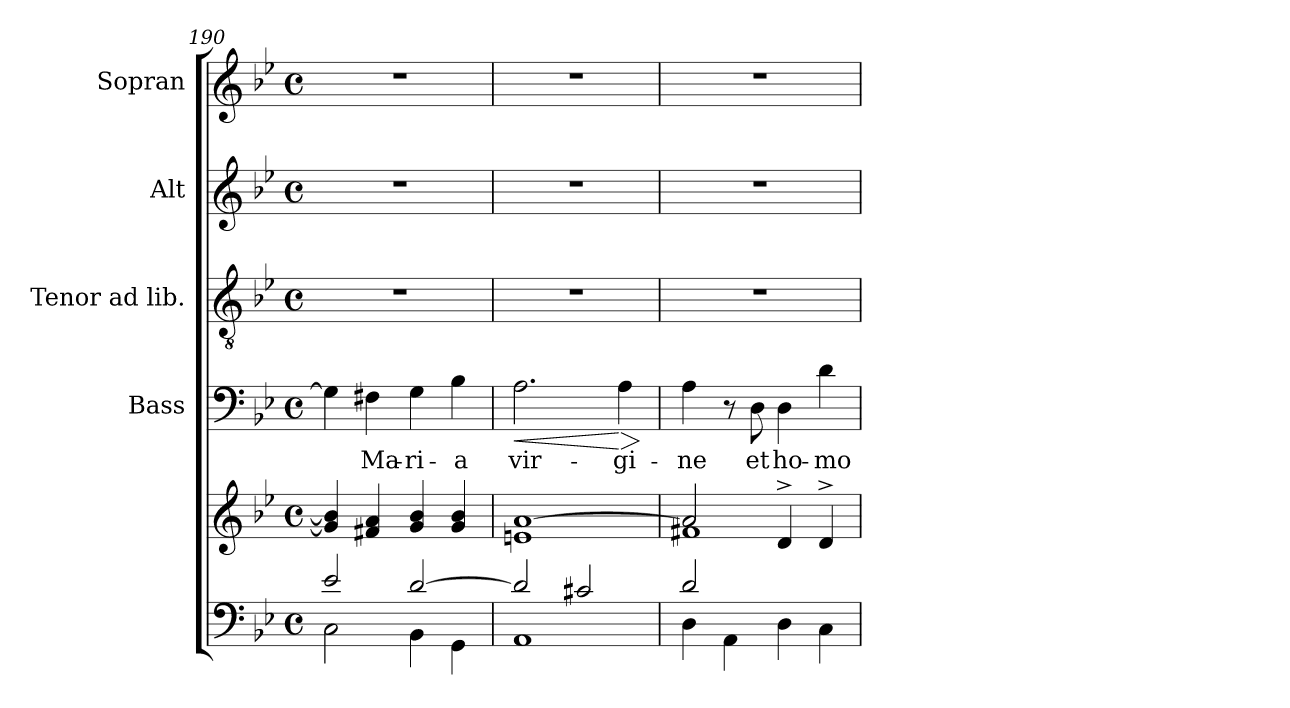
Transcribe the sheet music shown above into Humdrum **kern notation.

**kern	**kern	**kern	**text	**dynam	**kern	**kern	**kern
*part5	*part5	*part4	*part4	*part4	*part3	*part2	*part1
*staff6	*staff5	*staff4	*staff4	*staff4	*staff3	*staff2	*staff1
*	*	*I"Bass	*	*	*I"Tenor ad lib.	*I"Alt	*I"Sopran
*	*	*I'B.	*	*	*I'T.	*I'A.	*I'S.
*clefF4	*clefG2	*clefF4	*	*	*clefGv2	*clefG2	*clefG2
*k[b-e-]	*k[b-e-]	*k[b-e-]	*	*	*k[b-e-]	*k[b-e-]	*k[b-e-]
*B-:	*B-:	*B-:	*	*	*B-:	*B-:	*B-:
*M4/4	*M4/4	*M4/4	*	*	*M4/4	*M4/4	*M4/4
*met(c)	*met(c)	*met(c)	*	*	*met(c)	*met(c)	*met(c)
=190	=190	=190	=190	=190	=190	=190	=190
*^	*	*	*	*	*	*	*
2e-/	2C\	4g/] 4b-/]	4G\]	.	.	1r	1r	1r
!	!	!	!	!LO:LY:b	!	!	!	!
.	.	4f#X/ 4a/	4F#X\	Ma-	.	.	.	.
!	!	!	!	!LO:LY:b	!	!	!	!
[>2d/	4BB-\	4g/ 4b-/	4G\	-ri-	.	.	.	.
!	!	!	!	!LO:LY:b	!	!	!	!
.	4GG\	4g/ 4b-/	4B-\	-a	.	.	.	.
=191	=191	=191	=191	=191	=191	=191	=191	=191
!	!	!	!	!LO:LY:b	!LO:HP:b	!	!	!
2d/]	1AA	1en [>1a	2.A\	vir-	<	1r	1r	1r
2c#X/	.	.	.	.	.	.	.	.
!	!	!	!	!LO:LY:b	!LO:HP:n=1:b	!	!	!
.	.	.	4A\	-gi-	[ >	.	.	.
*v	*v	*	*	*	*	*	*	*
.	.	.	.	]	.	.	.
=192	=192	=192	=192	=192	=192	=192	=192
*^	*^	*	*	*	*	*	*
!	!	!	!	!	!LO:LY:b	!	!	!	!
2d/	4D\	2a/]	1f#X	4A\	-ne	.	1r	1r	1r
.	4AA\	.	.	8r	.	.	.	.	.
!	!	!	!	!	!LO:LY:b	!	!	!	!
.	.	.	.	8D\	et	.	.	.	.
!	!	!	!	!	!LO:LY:b	!	!	!	!
2ryy	4D\	4d^</	.	4D\	ho-	.	.	.	.
!	!	!	!	!	!LO:LY:b	!	!	!	!
.	4C\	4d^</	.	4d\	-mo	.	.	.	.
*v	*v	*	*	*	*	*	*	*	*
*	*v	*v	*	*	*	*	*	*
=	=	=	=	=	=	=	=
*-	*-	*-	*-	*-	*-	*-	*-
